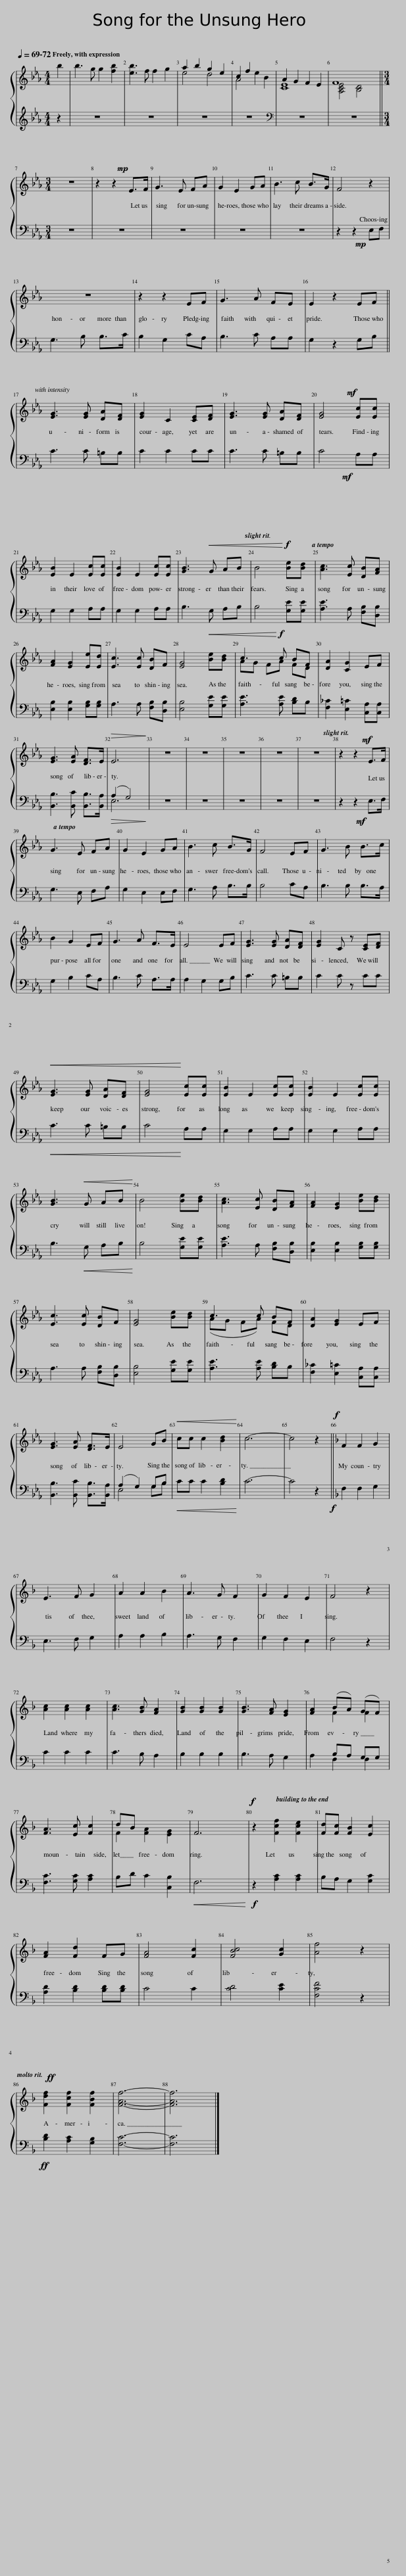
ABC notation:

X:1
%%score { ( 1 3 ) | ( 2 4 ) }
L:1/8
Q:1/4=69
M:4/4
I:linebreak $
K:Eb
V:1 treble
V:3 treble
V:2 treble
V:4 treble
V:1
 b2 | b3 g g2 [fb]2 | [eb]3 f f2 g2 | a2 b2 g2 e2 | c2 f2 e2 B2 | %5
 A2 G2 F2 E2 | F8 ||$[M:3/4] z6 | z2 z2!mp! E>F | G3 E FA | %10
 G2 E2 GA | B3 c B>G | F4 z2 |$ z6 | z2 z2 EF | %15
 G3 A FE | E2 z2 EF ||$ [EG]3 [EG] [DA][DF] | [EG]2 C2 [CE][DF] | [EG]3 [EG] [DA][DF] | %20
 [EG]4!mf! [Ec][Ec] |$ [EB]2 E2 [Ec][Ec] | [EB]2 E2 [Ec][Ec] | [GB]3!<(! G AB | B4!<)!!f! [Be][Bd] | %25
 [Ac]3 [Ec] [DB][FA] |$ [FA]2 [EG]2 [Ee][Ed] | [Ec]3 [Ec] [DB]F | [EG]4 [Be][Bd] | c3 c BF | %30
 [DA]2 [CG]2 EF |$ [EG]3 [EA] [DF]>E |!>(! E6!>)! | z6 | z6 | %35
 z6 | z6 | z6 | z2 z2!mf! E>F |$ G3 E FA | %40
 G2 E2 GA | B3 c B>G | F4 EF | G3 B B>c |$ B2 G2 EF | %45
 G3 A F>E | E4 EF | [EG]3 [EG] [DA][DF] | [EG]2 C z [CE][DF] |$!<(! [EG]3 [EG] [DA][DF] | %50
 [EG]4!<)! [Ec][Ec] | [EB]2 E2 [Ec][Ec] | [EB]2 E2 [Ec][Ec] |$ [GB]3!<(! G AB!<)! | B4 [Be][Bd] | %55
 [Ac]3 [Ec] [DB][FA] | [FA]2 [EG]2 [Be][Bd] |$ [Ec]3 [Ec] [DB]F | [EG]4 [Be][Bd] | c3 c BF | %60
 [DA]2 [EG]2 EF |$ [EG]3 [EA] [DF]>E | E4 GB |!<(! cc c2 [Bd]2!<)! | c6- | %65
 c4 z2 ||[K:F]!f! F2 F2 G2 |$ E3 F G2 | A2 A2 B2 | A3 G F2 | %70
 G2 F2 E2 | F4 z2 |$ [Ac]2 [Ac]2 [Ac]2 | [Ac]3 [GB] [FA]2 | [GB]2 [GB]2 [GB]2 | %75
 [GB]3 [FA] [EG]2 | [FA]2 (BA) (GF) |$ [FA]3 [Ec] [Fc]2 | dB x2 x2 | F6 | %80
!f! z2 [Fcf]2 [Fce]2 | [Fd][Fc] [FB]2 [Ec]2 |$ [FA]2 [Fd]2 FG | [FA]4 [Fc]2 | [FBc]4 [Gc]2 | %85
 [Af]4 z2 |$!ff! [Fdf]2 [Fcf]2 [FBf]2 | [FAf]6- | [FAf]6 |] %89
V:2
 z2 | z8 | z8 | z8 | z8 | %5
[K:bass] z8 | z8 ||$[M:3/4] z6 | z6 | z6 | %10
 z6 | z6 | z2 z2!mp! E,F, |$ G,3 B, B,>C | B,2 G,2 CA, | %15
 B,3 C A,A, | G,2 z2 G,B, ||$ C3 C =B,B, | C2 C2 CC | C3 C =B,B, | %20
 C4!mf! A,A, |$ G,2 G,2 A,A, | G,2 G,2 A,A, | B,3!<(! G, A,B, | B,4!<)!!f! [G,E][G,E] | %25
 [A,E]3 A, [F,B,][D,B,] |$ [E,B,]2 [E,B,]2 [G,B,][G,B,] | A,3 A, [F,B,][D,B,] | [E,B,]4 [G,E][G,E] | [A,E]3 [A,E] [B,D]B, | %30
 [F,_C]2 [E,=C]2 [C,A,][C,A,] |$ [B,,B,]3 [B,,C] [B,,B,]>[B,,A,] |!>(! (A,2 G,4)!>)! | z6 | z6 | %35
 z6 | z6 | z6 | z2 z2!mf! E,>F, |$ G,3 E, F,A, | %40
 G,2 E,2 E,F, | G,3 A, B,>B, | B,4 CA, | B,3 B, B,>A, |$ G,2 B,2 CA, | %45
 B,3 C A,>A, | A,2 G,2 G,B, | C3 C =B,B, | C2 C z CC |$!<(! C3 C =B,B, | %50
 C4!<)! A,A, | G,2 G,2 A,A, | G,2 G,2 A,A, |$ B,3!<(! G, A,B,!<)! | B,4 [G,E][G,E] | %55
 [A,E]3 A, [F,B,][D,B,] | [E,B,]2 [E,B,]2 [G,B,][G,B,] |$ A,3 A, [F,B,][D,B,] | [E,B,]4 [G,E][G,E] | [A,E]3 [A,E] [B,D]B, | %60
 [F,_C]2 [E,=C]2 [C,A,][C,A,] |$ [B,,B,]3 [B,,C] [B,,B,]>[B,,A,] | (A,2 G,2) G,B, |!<(! CC C2 [B,D]2!<)! | C6- | %65
 C4 z2 ||[K:F]!f! F,2 F,2 G,2 |$ E,3 F, G,2 | A,2 A,2 B,2 | A,3 G, F,2 | %70
 G,2 F,2 E,2 | F,4 z2 |$ C2 C2 C2 | C3 B, A,2 | B,2 B,2 B,2 | %75
 B,3 A, G,2 | A,2 B,A, G,G, |$ [F,C]3 [G,C] [A,C]2 | B,D C2 [C,B,]2 |!<(! F,6!<)! | %80
!f! z2 [A,C]2 [A,C]2 | B,A, G,2 [G,C]2 |$ [A,D]2 [B,D]2 [B,D][B,D] | C4 C2 | [CD]4 [CE]2 | %85
 [F,CF]4 z2 |$!ff! [B,D]2 [A,C]2 [G,B,]2 | [F,C]6- | [F,C]6 |] %89
V:3
 x2 | x8 | x8 | e4 d4 | A4 x4 | %5
 [CE]8 | [A,CE]4 [B,D]4 ||$[M:3/4] x6 | x6 | x6 | %10
 x6 | x6 | x6 |$ x6 | x6 | %15
 x6 | x6 ||$ x6 | x6 | x6 | %20
 x6 |$ x6 | x6 | x6 | x6 | %25
 x6 |$ x6 | x6 | x6 | AG FA FD | %30
 x6 |$ x6 | x6 | x6 | x6 | %35
 x6 | x6 | x6 | x6 |$ x6 | %40
 x6 | x6 | x6 | x6 |$ x6 | %45
 x6 | x6 | x6 | x6 |$ x6 | %50
 x6 | x6 | x6 |$ x6 | x6 | %55
 x6 | x6 |$ x6 | x6 | (AG FA) FD | %60
 x6 |$ x6 | x6 | x6 | x6 | %65
 x6 ||[K:F] x6 |$ x6 | x6 | x6 | %70
 x6 | x6 |$ x6 | x6 | x6 | %75
 x6 | x2 F2 F2 |$ x6 | F2 [FA]2 [EG]2 | x6 | %80
 x6 | x6 |$ x6 | x6 | x6 | %85
 x6 |$ x6 | x6 | x6 |] %89
V:4
 x2 | x8 | x8 | x8 | x8 | %5
[K:bass] x8 | x8 ||$[M:3/4] x6 | x6 | x6 | %10
 x6 | x6 | x6 |$ x6 | x6 | %15
 x6 | x6 ||$ x6 | x6 | x6 | %20
 x6 |$ x6 | x6 | x6 | x6 | %25
 x6 |$ x6 | x6 | x6 | x6 | %30
 x6 |$ x6 | E,6 | x6 | x6 | %35
 x6 | x6 | x6 | x6 |$ x6 | %40
 x6 | x6 | x6 | x6 |$ x6 | %45
 x6 | x6 | x6 | x6 |$ x6 | %50
 x6 | x6 | x6 |$ x6 | x6 | %55
 x6 | x6 |$ x6 | x6 | x6 | %60
 x6 |$ x6 | E,4 G,B, | x6 | x6 | %65
 x6 ||[K:F] x6 |$ x6 | x6 | x6 | %70
 x6 | x6 |$ x6 | x6 | x6 | %75
 x6 | x2 F,2 F,2 |$ x6 | x6 | x6 | %80
 x6 | x6 |$ x6 | x6 | x6 | %85
 x6 |$ x6 | x6 | x6 |] %89
